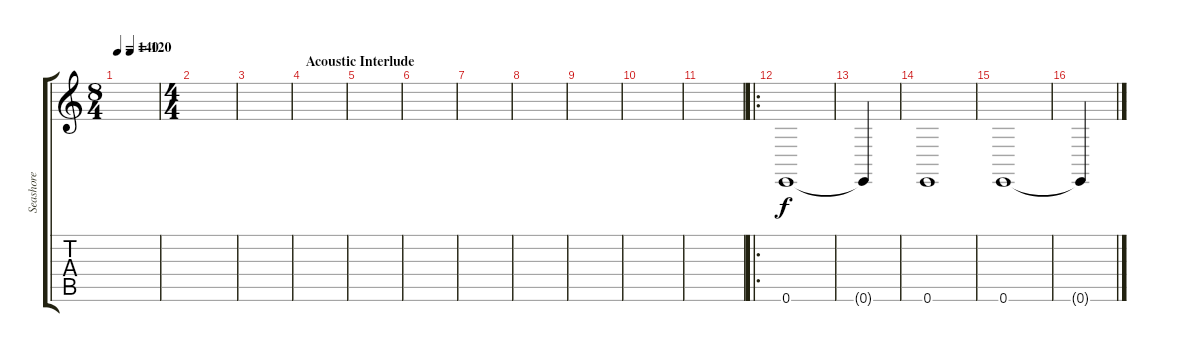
\track ("Seashore" "Seashore") {instrument seashore}
\staff {score tabs}
\tuning (E4 B3 G3 D3 A2 E2) {hide}
\ts (8 4)
\tempo 140
\tempo (120 0.3125)
\clef g2
\ks c
|
\ts (4 4)
|
|
\section ("" "Acoustic Interlude")
|
|
|
|
|
|
|
|
\ro
0.6.1 |
0.6{t}.4 |
0.6.1 |
0.6.1 |
0.6{t}.4
